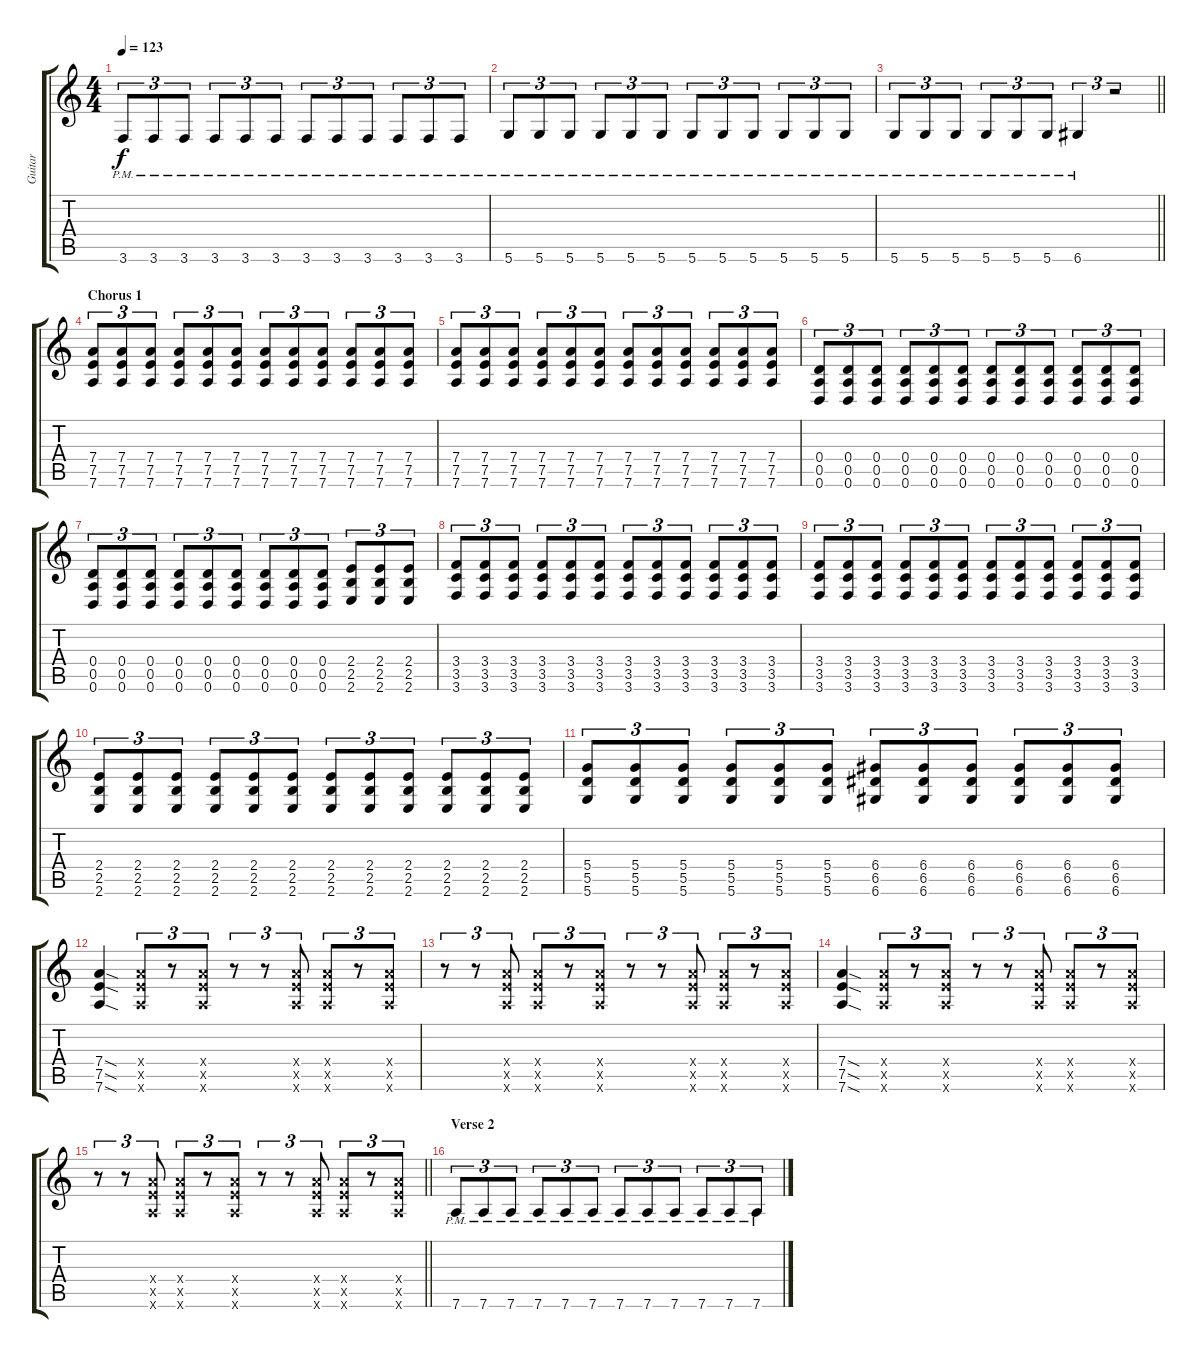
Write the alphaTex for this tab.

\track ("Guitar" "Guitar") {instrument distortionguitar}
\staff {score tabs}
\tuning (E4 B3 G3 D3 A2 D2) {hide}
\ts (4 4)
\tempo 123
\clef g2
\ks c
3.6{pm}.8{tu (3 2) dy f} 3.6{pm}.8{tu (3 2)} 3.6{pm}.8{tu (3 2)} 3.6{pm}.8{tu (3 2)} 3.6{pm}.8{tu (3 2)} 3.6{pm}.8{tu (3 2)} 3.6{pm}.8{tu (3 2)} 3.6{pm}.8{tu (3 2)} 3.6{pm}.8{tu (3 2)} 3.6{pm}.8{tu (3 2)} 3.6{pm}.8{tu (3 2)} 3.6{pm}.8{tu (3 2)} |
5.6{pm}.8{tu (3 2)} 5.6{pm}.8{tu (3 2)} 5.6{pm}.8{tu (3 2)} 5.6{pm}.8{tu (3 2)} 5.6{pm}.8{tu (3 2)} 5.6{pm}.8{tu (3 2)} 5.6{pm}.8{tu (3 2)} 5.6{pm}.8{tu (3 2)} 5.6{pm}.8{tu (3 2)} 5.6{pm}.8{tu (3 2)} 5.6{pm}.8{tu (3 2)} 5.6{pm}.8{tu (3 2)} |
\barLineRight lightlight
5.6{pm}.8{tu (3 2)} 5.6{pm}.8{tu (3 2)} 5.6{pm}.8{tu (3 2)} 5.6{pm}.8{tu (3 2)} 5.6{pm}.8{tu (3 2)} 5.6{pm}.8{tu (3 2)} 6.6{pm}.4{tu (3 2)} r.2{tu (3 2)} |
\section ("" "Chorus 1")
(7.4 7.5 7.6).8{tu (3 2)} (7.4 7.5 7.6).8{tu (3 2)} (7.4 7.5 7.6).8{tu (3 2)} (7.4 7.5 7.6).8{tu (3 2)} (7.4 7.5 7.6).8{tu (3 2)} (7.4 7.5 7.6).8{tu (3 2)} (7.4 7.5 7.6).8{tu (3 2)} (7.4 7.5 7.6).8{tu (3 2)} (7.4 7.5 7.6).8{tu (3 2)} (7.4 7.5 7.6).8{tu (3 2)} (7.4 7.5 7.6).8{tu (3 2)} (7.4 7.5 7.6).8{tu (3 2)} |
(7.4 7.5 7.6).8{tu (3 2)} (7.4 7.5 7.6).8{tu (3 2)} (7.4 7.5 7.6).8{tu (3 2)} (7.4 7.5 7.6).8{tu (3 2)} (7.4 7.5 7.6).8{tu (3 2)} (7.4 7.5 7.6).8{tu (3 2)} (7.4 7.5 7.6).8{tu (3 2)} (7.4 7.5 7.6).8{tu (3 2)} (7.4 7.5 7.6).8{tu (3 2)} (7.4 7.5 7.6).8{tu (3 2)} (7.4 7.5 7.6).8{tu (3 2)} (7.4 7.5 7.6).8{tu (3 2)} |
(0.4 0.5 0.6).8{tu (3 2)} (0.4 0.5 0.6).8{tu (3 2)} (0.4 0.5 0.6).8{tu (3 2)} (0.4 0.5 0.6).8{tu (3 2)} (0.4 0.5 0.6).8{tu (3 2)} (0.4 0.5 0.6).8{tu (3 2)} (0.4 0.5 0.6).8{tu (3 2)} (0.4 0.5 0.6).8{tu (3 2)} (0.4 0.5 0.6).8{tu (3 2)} (0.4 0.5 0.6).8{tu (3 2)} (0.4 0.5 0.6).8{tu (3 2)} (0.4 0.5 0.6).8{tu (3 2)} |
(0.4 0.5 0.6).8{tu (3 2)} (0.4 0.5 0.6).8{tu (3 2)} (0.4 0.5 0.6).8{tu (3 2)} (0.4 0.5 0.6).8{tu (3 2)} (0.4 0.5 0.6).8{tu (3 2)} (0.4 0.5 0.6).8{tu (3 2)} (0.4 0.5 0.6).8{tu (3 2)} (0.4 0.5 0.6).8{tu (3 2)} (0.4 0.5 0.6).8{tu (3 2)} (2.4 2.5 2.6).8{tu (3 2)} (2.4 2.5 2.6).8{tu (3 2)} (2.4 2.5 2.6).8{tu (3 2)} |
(3.4 3.5 3.6).8{tu (3 2)} (3.4 3.5 3.6).8{tu (3 2)} (3.4 3.5 3.6).8{tu (3 2)} (3.4 3.5 3.6).8{tu (3 2)} (3.4 3.5 3.6).8{tu (3 2)} (3.4 3.5 3.6).8{tu (3 2)} (3.4 3.5 3.6).8{tu (3 2)} (3.4 3.5 3.6).8{tu (3 2)} (3.4 3.5 3.6).8{tu (3 2)} (3.4 3.5 3.6).8{tu (3 2)} (3.4 3.5 3.6).8{tu (3 2)} (3.4 3.5 3.6).8{tu (3 2)} |
(3.4 3.5 3.6).8{tu (3 2)} (3.4 3.5 3.6).8{tu (3 2)} (3.4 3.5 3.6).8{tu (3 2)} (3.4 3.5 3.6).8{tu (3 2)} (3.4 3.5 3.6).8{tu (3 2)} (3.4 3.5 3.6).8{tu (3 2)} (3.4 3.5 3.6).8{tu (3 2)} (3.4 3.5 3.6).8{tu (3 2)} (3.4 3.5 3.6).8{tu (3 2)} (3.4 3.5 3.6).8{tu (3 2)} (3.4 3.5 3.6).8{tu (3 2)} (3.4 3.5 3.6).8{tu (3 2)} |
(2.4 2.5 2.6).8{tu (3 2)} (2.4 2.5 2.6).8{tu (3 2)} (2.4 2.5 2.6).8{tu (3 2)} (2.4 2.5 2.6).8{tu (3 2)} (2.4 2.5 2.6).8{tu (3 2)} (2.4 2.5 2.6).8{tu (3 2)} (2.4 2.5 2.6).8{tu (3 2)} (2.4 2.5 2.6).8{tu (3 2)} (2.4 2.5 2.6).8{tu (3 2)} (2.4 2.5 2.6).8{tu (3 2)} (2.4 2.5 2.6).8{tu (3 2)} (2.4 2.5 2.6).8{tu (3 2)} |
(5.4 5.5 5.6).8{tu (3 2)} (5.4 5.5 5.6).8{tu (3 2)} (5.4 5.5 5.6).8{tu (3 2)} (5.4 5.5 5.6).8{tu (3 2)} (5.4 5.5 5.6).8{tu (3 2)} (5.4 5.5 5.6).8{tu (3 2)} (6.4 6.5 6.6).8{tu (3 2)} (6.4 6.5 6.6).8{tu (3 2)} (6.4 6.5 6.6).8{tu (3 2)} (6.4 6.5 6.6).8{tu (3 2)} (6.4 6.5 6.6).8{tu (3 2)} (6.4 6.5 6.6).8{tu (3 2)} |
(7.4{sod} 7.5{sod} 7.6{sod}).4 (7.4{x} 7.5{x} 7.6{x}).8{tu (3 2)} r.8{tu (3 2)} (7.4{x} 7.5{x} 7.6{x}).8{tu (3 2)} r.8{tu (3 2)} r.8{tu (3 2)} (7.4{x} 7.5{x} 7.6{x}).8{tu (3 2)} (7.4{x} 7.5{x} 7.6{x}).8{tu (3 2)} r.8{tu (3 2)} (7.4{x} 7.5{x} 7.6{x}).8{tu (3 2)} |
r.8{tu (3 2)} r.8{tu (3 2)} (7.4{x} 7.5{x} 7.6{x}).8{tu (3 2)} (7.4{x} 7.5{x} 7.6{x}).8{tu (3 2)} r.8{tu (3 2)} (7.4{x} 7.5{x} 7.6{x}).8{tu (3 2)} r.8{tu (3 2)} r.8{tu (3 2)} (7.4{x} 7.5{x} 7.6{x}).8{tu (3 2)} (7.4{x} 7.5{x} 7.6{x}).8{tu (3 2)} r.8{tu (3 2)} (7.4{x} 7.5{x} 7.6{x}).8{tu (3 2)} |
(7.4{sod} 7.5{sod} 7.6{sod}).4 (7.4{x} 7.5{x} 7.6{x}).8{tu (3 2)} r.8{tu (3 2)} (7.4{x} 7.5{x} 7.6{x}).8{tu (3 2)} r.8{tu (3 2)} r.8{tu (3 2)} (7.4{x} 7.5{x} 7.6{x}).8{tu (3 2)} (7.4{x} 7.5{x} 7.6{x}).8{tu (3 2)} r.8{tu (3 2)} (7.4{x} 7.5{x} 7.6{x}).8{tu (3 2)} |
\barLineRight lightlight
r.8{tu (3 2)} r.8{tu (3 2)} (7.4{x} 7.5{x} 7.6{x}).8{tu (3 2)} (7.4{x} 7.5{x} 7.6{x}).8{tu (3 2)} r.8{tu (3 2)} (7.4{x} 7.5{x} 7.6{x}).8{tu (3 2)} r.8{tu (3 2)} r.8{tu (3 2)} (7.4{x} 7.5{x} 7.6{x}).8{tu (3 2)} (7.4{x} 7.5{x} 7.6{x}).8{tu (3 2)} r.8{tu (3 2)} (7.4{x} 7.5{x} 7.6{x}).8{tu (3 2)} |
\section ("" "Verse 2")
7.6{pm}.8{tu (3 2)} 7.6{pm}.8{tu (3 2)} 7.6{pm}.8{tu (3 2)} 7.6{pm}.8{tu (3 2)} 7.6{pm}.8{tu (3 2)} 7.6{pm}.8{tu (3 2)} 7.6{pm}.8{tu (3 2)} 7.6{pm}.8{tu (3 2)} 7.6{pm}.8{tu (3 2)} 7.6{pm}.8{tu (3 2)} 7.6{pm}.8{tu (3 2)} 7.6{pm}.8{tu (3 2)}
